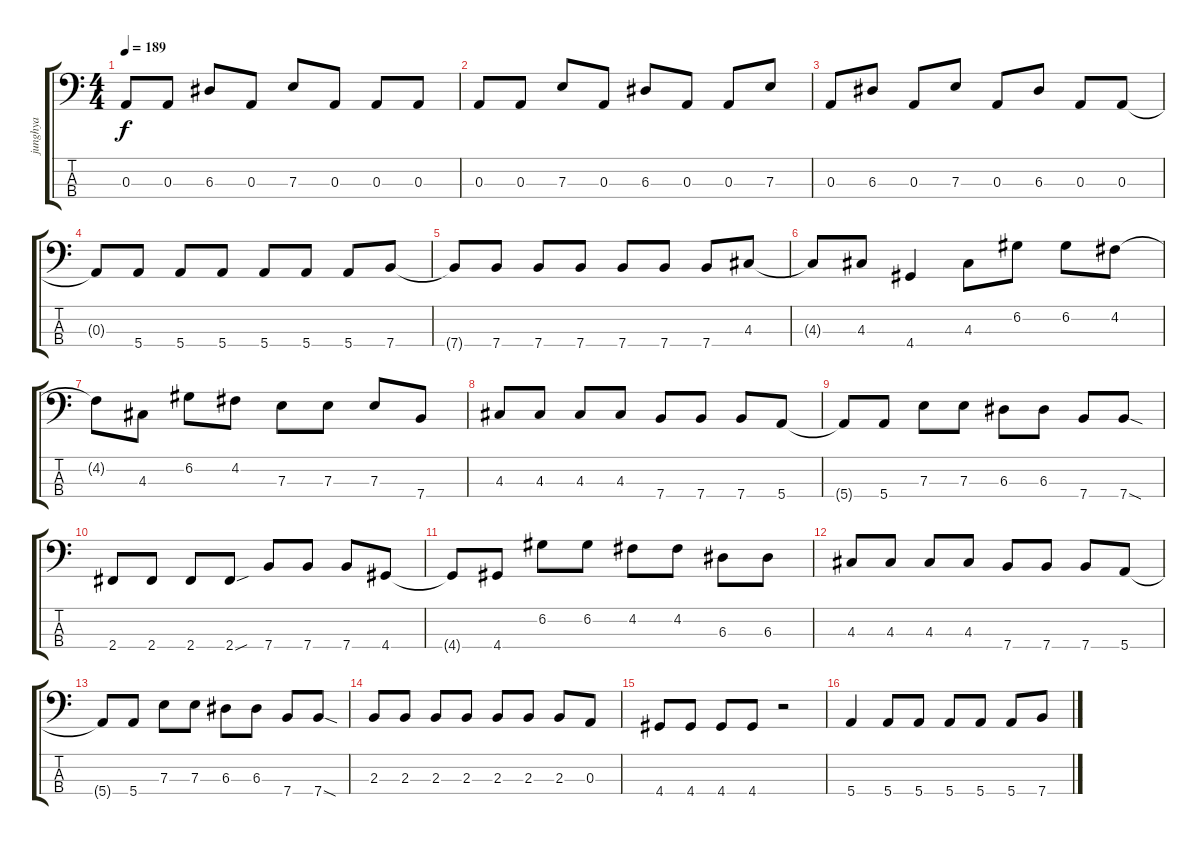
\track ("junghya" "junghya") {instrument electricbassfinger}
\staff {score tabs}
\tuning (G2 D2 A1 E1) {hide}
\ts (4 4)
\tempo 189
\clef f4
\ks c
0.3.8{dy f} 0.3.8 6.3.8 0.3.8 7.3.8 0.3.8 0.3.8 0.3.8 |
0.3.8 0.3.8 7.3.8 0.3.8 6.3.8 0.3.8 0.3.8 7.3.8 |
0.3.8 6.3.8 0.3.8 7.3.8 0.3.8 6.3.8 0.3.8 0.3.8 |
0.3{t}.8 5.4.8 5.4.8 5.4.8 5.4.8 5.4.8 5.4.8 7.4.8 |
7.4{t}.8 7.4.8 7.4.8 7.4.8 7.4.8 7.4.8 7.4.8 4.3.8 |
4.3{t}.8 4.3.8 4.4.4 4.3.8 6.2.8 6.2.8 4.2.8 |
4.2{t}.8 4.3.8 6.2.8 4.2.8 7.3.8 7.3.8 7.3.8 7.4.8 |
4.3.8 4.3.8 4.3.8 4.3.8 7.4.8 7.4.8 7.4.8 5.4.8 |
5.4{t}.8 5.4.8 7.3.8 7.3.8 6.3.8 6.3.8 7.4.8 7.4{sod}.8 |
2.4.8 2.4.8 2.4.8 2.4{sou}.8 7.4.8 7.4.8 7.4.8 4.4.8 |
4.4{t}.8 4.4.8 6.2.8 6.2.8 4.2.8 4.2.8 6.3.8 6.3.8 |
4.3.8 4.3.8 4.3.8 4.3.8 7.4.8 7.4.8 7.4.8 5.4.8 |
5.4{t}.8 5.4.8 7.3.8 7.3.8 6.3.8 6.3.8 7.4.8 7.4{sod}.8 |
2.3.8 2.3.8 2.3.8 2.3.8 2.3.8 2.3.8 2.3.8 0.3.8 |
4.4.8 4.4.8 4.4.8 4.4.8 r.2 |
5.4.4 5.4.8 5.4.8 5.4.8 5.4.8 5.4.8 7.4.8
